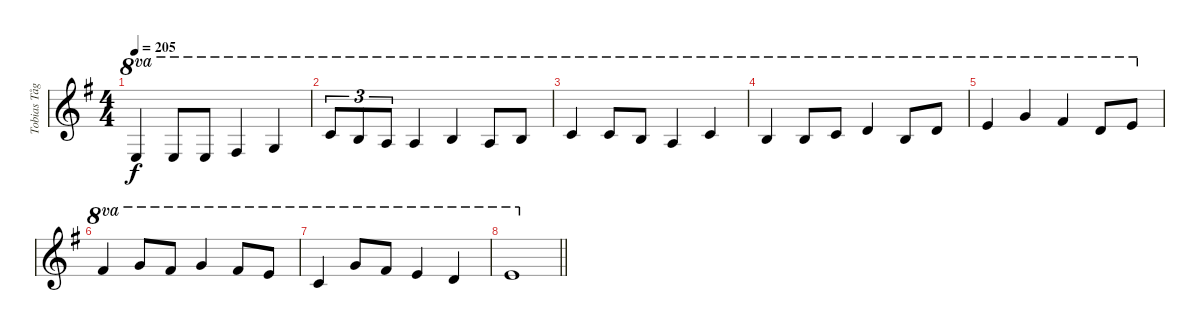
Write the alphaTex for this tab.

\track ("Tobias Tåg (session musician)" "Tobias Tåg") {instrument piccolo}
\staff {score}
\tuning (E4 B3 G3 D3 A2 E2) {hide}
\ts (4 4)
\tempo 205
\clef g2
\ks eminor
9.3.4{ot 8va dy f} 9.3.8{ot 8va} 9.3.8{ot 8va} 7.2.4{ot 8va} 8.2.4{ot 8va} |
8.1.8{tu (3 2) ot 8va} 7.1.8{tu (3 2) ot 8va} 5.1.8{tu (3 2) ot 8va} 5.1.4{ot 8va} 7.1.4{ot 8va} 5.1.8{ot 8va} 7.1.8{ot 8va} |
8.1.4{ot 8va} 8.1.8{ot 8va} 7.1.8{ot 8va} 5.1.4{ot 8va} 8.1.4{ot 8va} |
7.1.4{ot 8va} 7.1.8{ot 8va} 8.1.8{ot 8va} 10.1.4{ot 8va} 7.1.8{ot 8va} 10.1.8{ot 8va} |
12.1.4{ot 8va} 15.1.4{ot 8va} 14.1.4{ot 8va} 10.1.8{ot 8va} 12.1.8{ot 8va} |
14.1.4{ot 8va} 15.1.8{ot 8va} 14.1.8{ot 8va} 15.1.4{ot 8va} 14.1.8{ot 8va} 12.1.8{ot 8va} |
8.1.4{ot 8va} 15.1.8{ot 8va} 14.1.8{ot 8va} 12.1.4{ot 8va} 10.1.4{ot 8va} |
\barLineRight lightlight
12.1.1{ot 8va}
